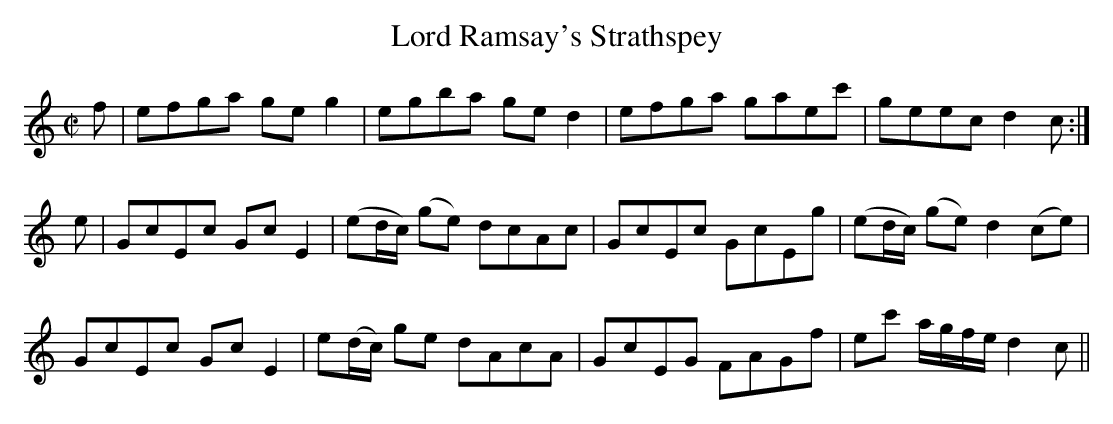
X:1
T:Lord Ramsay's Strathspey
M:C|
L:1/8
K:C
f|efga ge g2|egba ge d2|efga gaec'|geec d2c:|
e|GcEc Gc E2|(ed/c/) (ge) dcAc|GcEc GcEg|(ed/c/) (ge) d2 (ce)|
GcEc Gc E2|e(d/c/) ge dAcA|GcEG FAGf|ec' a/g/f/e/ d2 c||
